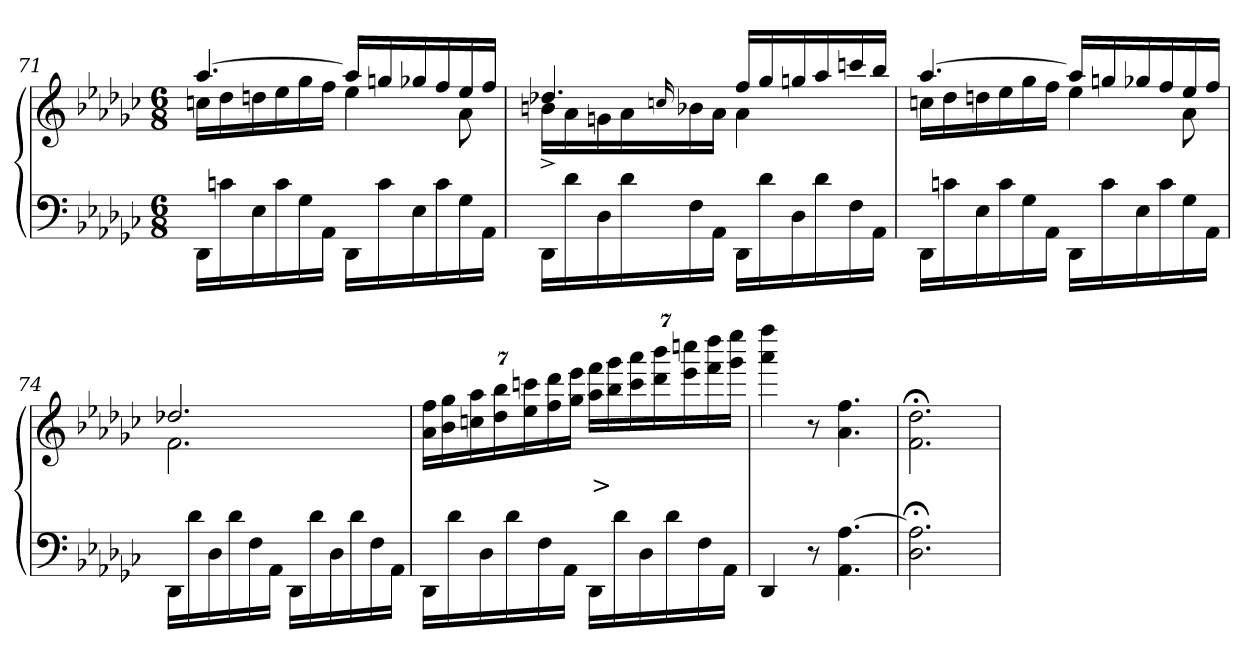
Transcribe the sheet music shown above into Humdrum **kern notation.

**kern	**kern	**text
*part2	*part1	*part1
*staff2	*staff1	*staff1
*clefF4	*clefG2	*
*k[b-e-a-d-g-c-]	*k[b-e-a-d-g-c-]	*
*M6/8	*M6/8	*
=71	=71	=71
*	*^	*
16DD-LL	[4.aa-	16ccnLL	.
16cn	.	16dd-	.
16E-	.	16ddn	.
16c	.	16ee-	.
16G-	.	16gg-	.
16AA-JJ	.	16ffJJ	.
16DD-LL	16aa-LL]	4ee-	.
16c	16ggn	.	.
16E-	16gg-X	.	.
16c	16ff	.	.
16G-	16ee-	8a-	.
16AA-JJ	16ffJJ	.	.
=72	=72	=72	=72
16DD-LL	4.dd-X	16bn^>LL	.
16d-	.	16a-	.
16D-	.	16gn	.
16d-	.	16a-	.
.	.	16qqcc/	.
16F	.	16b-X	.
16AA-JJ	.	16a-JJ	.
16DD-LL	16ffLL	4a-	.
16d-	16gg-	.	.
16D-	16ggn	.	.
16d-	16aa-	.	.
16F	16cccn	8ryy	.
16AA-JJ	16bb-JJ	.	.
=73	=73	=73	=73
16DD-LL	[4.aa-	16ccnLL	.
16cn	.	16dd-	.
16E-	.	16ddn	.
16c	.	16ee-	.
16G-	.	16gg-	.
16AA-JJ	.	16ffJJ	.
16DD-LL	16aa-LL]	4ee-	.
16c	16ggn	.	.
16E-	16gg-X	.	.
16c	16ff	.	.
16G-	16ee-	8a-	.
16AA-JJ	16ffJJ	.	.
=74	=74	=74	=74
16DD-LL	2.dd-X	2.f	.
16d-	.	.	.
16D-	.	.	.
16d-	.	.	.
16F	.	.	.
16AA-JJ	.	.	.
16DD-LL	.	.	.
16d-	.	.	.
16D-	.	.	.
16d-	.	.	.
16F	.	.	.
16AA-JJ	.	.	.
*	*v	*v	*
=75	=75	=75
16DD-LL	56%3ff 56%3a-LL	.
.	56%3gg- 56%3b-	.
16d-	.	.
.	56%3aa- 56%3ccn	.
16D-	.	.
.	56%3bb- 56%3dd-	.
16d-	.	.
.	56%3ccc 56%3ee-	.
16F	.	.
.	56%3ddd- 56%3ff	.
16AA-JJ	.	.
.	56%3eee- 56%3gg-JJ	.
16DD-LL	56%3fff 56%3aa-LL	>
.	56%3ggg- 56%3bb-	.
16d-	.	.
.	56%3aaa- 56%3ccc	.
16D-	.	.
.	56%3bbb- 56%3ddd-	.
16d-	.	.
.	56%3cccc 56%3eee-	.
16F	.	.
.	56%3dddd- 56%3fff	.
16AA-JJ	.	.
.	56%3eeee- 56%3ggg-JJ	.
=76	=76	=76
4DD-	4ffff 4aaa-	.
8r	8r	.
[4.A- 4.AA-	4.ff 4.a-	.
=77	=77	=77
2.A-];< 2.D-;<	2.dd-\;< 2.f\;<	.
=	=	=
*-	*-	*-
